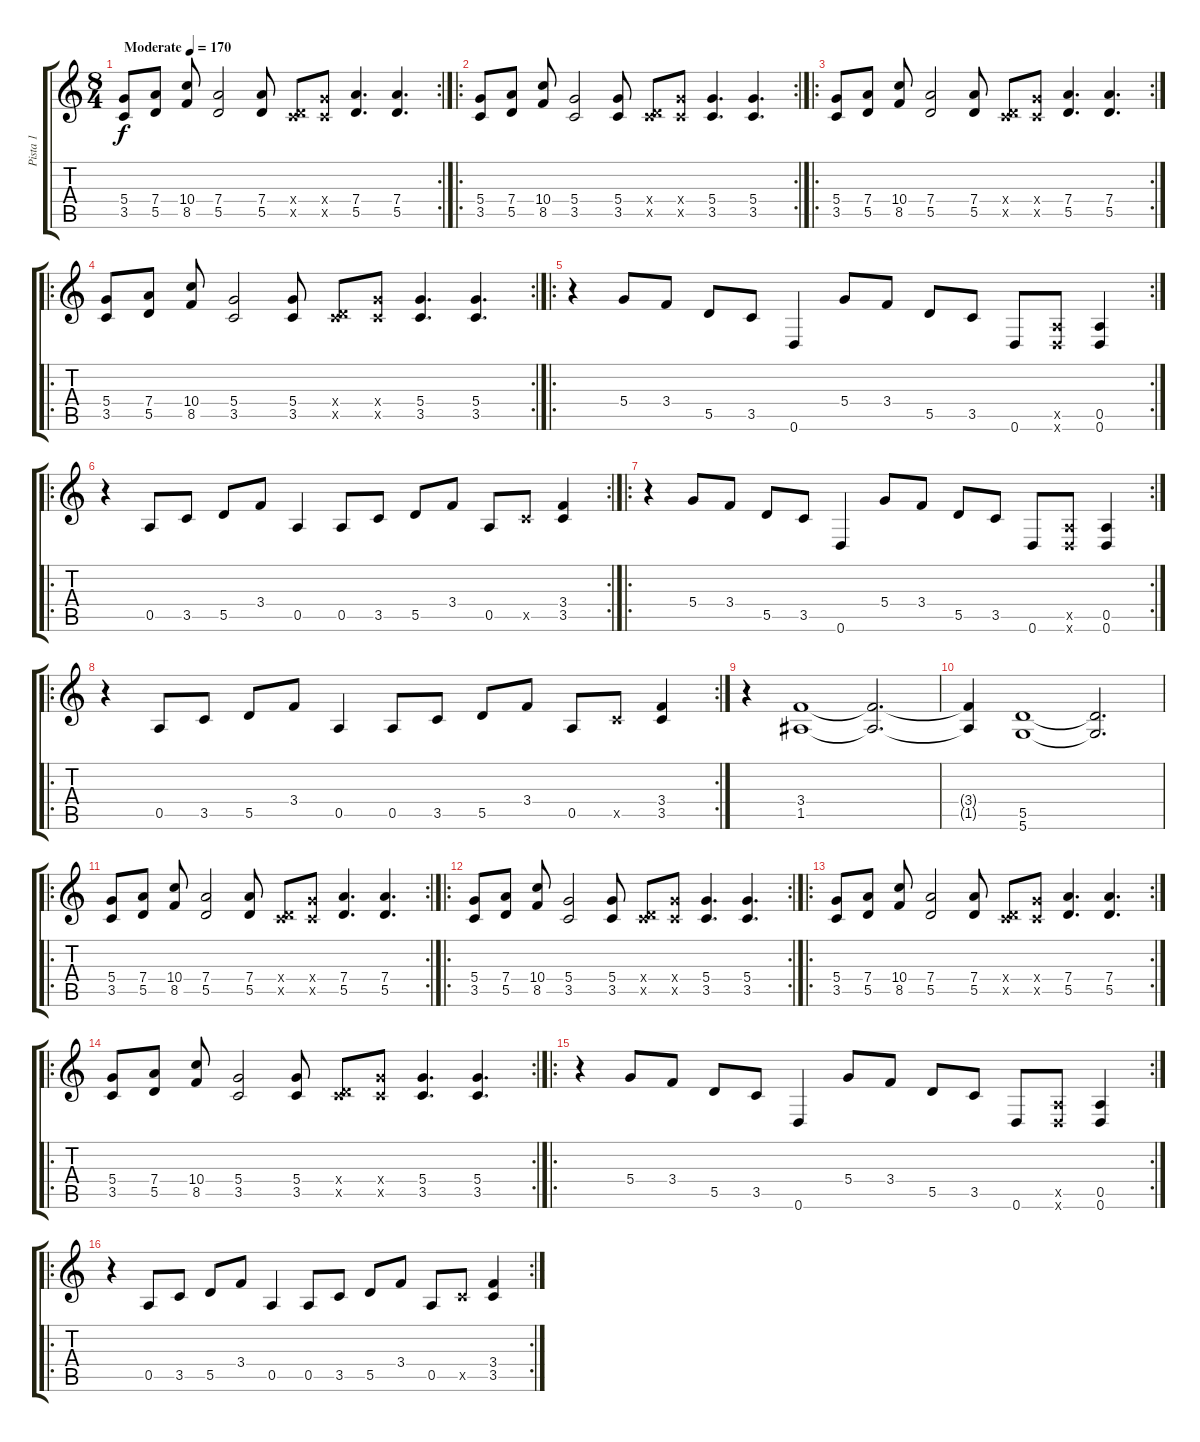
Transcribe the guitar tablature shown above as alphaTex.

\track ("Pista 1" "Pista 1") {instrument electricguitarclean}
\staff {score tabs}
\tuning (E4 B3 G3 D3 A2 D2) {hide}
\rc 2
\ts (8 4)
\tempo (170 "Moderate")
\clef g2
\ks c
(5.4 3.5).8{dy f instrument electricguitarclean} (7.4 5.5).8 (10.4 8.5).8 (7.4 5.5).2 (7.4 5.5).8 (0.4{x} 3.5{x}).8 (5.4{x} 3.5{x}).8 (7.4 5.5).4{d} (7.4 5.5).4{d} |
\ro
\rc 2
(5.4 3.5).8 (7.4 5.5).8 (10.4 8.5).8 (5.4 3.5).2 (5.4 3.5).8 (0.4{x} 3.5{x}).8 (5.4{x} 3.5{x}).8 (5.4 3.5).4{d} (5.4 3.5).4{d} |
\ro
\rc 2
(5.4 3.5).8 (7.4 5.5).8 (10.4 8.5).8 (7.4 5.5).2 (7.4 5.5).8 (0.4{x} 3.5{x}).8 (5.4{x} 3.5{x}).8 (7.4 5.5).4{d} (7.4 5.5).4{d} |
\ro
\rc 2
(5.4 3.5).8 (7.4 5.5).8 (10.4 8.5).8 (5.4 3.5).2 (5.4 3.5).8 (0.4{x} 3.5{x}).8 (5.4{x} 3.5{x}).8 (5.4 3.5).4{d} (5.4 3.5).4{d} |
\ro
\rc 2
r.4 5.4.8 3.4.8 5.5.8 3.5.8 0.6.4 5.4.8 3.4.8 5.5.8 3.5.8 0.6.8 (0.5{x} 0.6{x}).8 (0.5 0.6).4 |
\ro
\rc 2
r.4 0.5.8 3.5.8 5.5.8 3.4.8 0.5.4 0.5.8 3.5.8 5.5.8 3.4.8 0.5.8 3.5{x}.8 (3.4 3.5).4 |
\ro
\rc 2
r.4 5.4.8 3.4.8 5.5.8 3.5.8 0.6.4 5.4.8 3.4.8 5.5.8 3.5.8 0.6.8 (0.5{x} 0.6{x}).8 (0.5 0.6).4 |
\ro
\rc 2
r.4 0.5.8 3.5.8 5.5.8 3.4.8 0.5.4 0.5.8 3.5.8 5.5.8 3.4.8 0.5.8 3.5{x}.8 (3.4 3.5).4 |
r.4 (3.4 1.5).1 (3.4{t} 1.5{t}).2{d} |
(3.4{t} 1.5{t}).4 (5.5 5.6).1 (5.5{t} 5.6{t}).2{d} |
\ro
\rc 2
(5.4 3.5).8 (7.4 5.5).8 (10.4 8.5).8 (7.4 5.5).2 (7.4 5.5).8 (0.4{x} 3.5{x}).8 (5.4{x} 3.5{x}).8 (7.4 5.5).4{d} (7.4 5.5).4{d} |
\ro
\rc 2
(5.4 3.5).8 (7.4 5.5).8 (10.4 8.5).8 (5.4 3.5).2 (5.4 3.5).8 (0.4{x} 3.5{x}).8 (5.4{x} 3.5{x}).8 (5.4 3.5).4{d} (5.4 3.5).4{d} |
\ro
\rc 2
(5.4 3.5).8 (7.4 5.5).8 (10.4 8.5).8 (7.4 5.5).2 (7.4 5.5).8 (0.4{x} 3.5{x}).8 (5.4{x} 3.5{x}).8 (7.4 5.5).4{d} (7.4 5.5).4{d} |
\ro
\rc 2
(5.4 3.5).8 (7.4 5.5).8 (10.4 8.5).8 (5.4 3.5).2 (5.4 3.5).8 (0.4{x} 3.5{x}).8 (5.4{x} 3.5{x}).8 (5.4 3.5).4{d} (5.4 3.5).4{d} |
\ro
\rc 2
r.4 5.4.8 3.4.8 5.5.8 3.5.8 0.6.4 5.4.8 3.4.8 5.5.8 3.5.8 0.6.8 (0.5{x} 0.6{x}).8 (0.5 0.6).4 |
\ro
\rc 2
r.4 0.5.8 3.5.8 5.5.8 3.4.8 0.5.4 0.5.8 3.5.8 5.5.8 3.4.8 0.5.8 3.5{x}.8 (3.4 3.5).4
